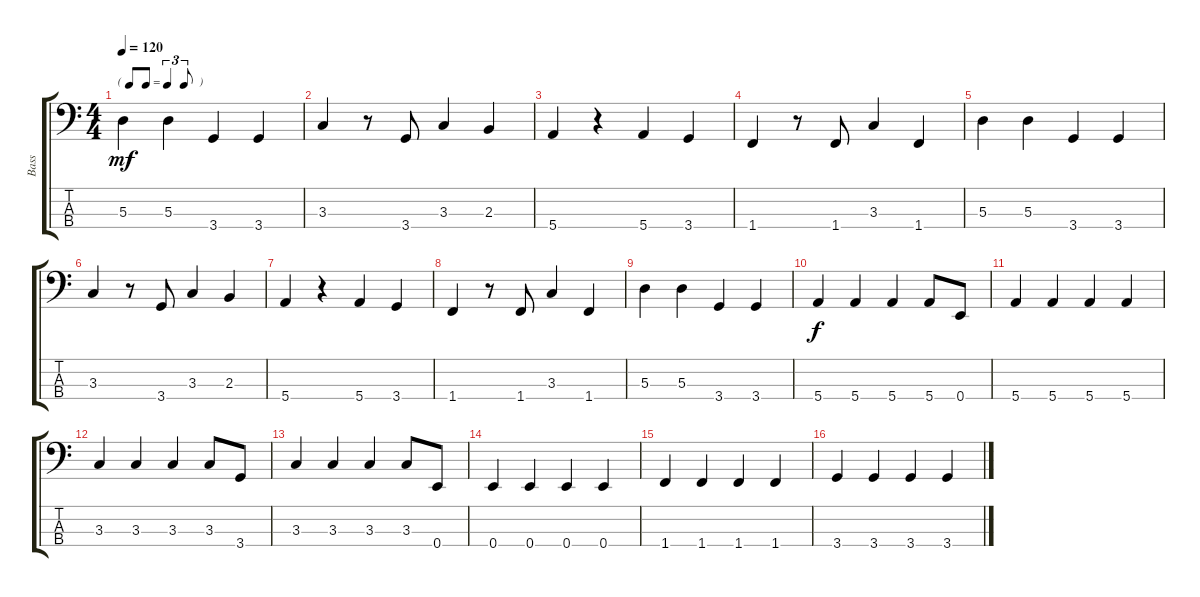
\track ("Bass" "Bass") {instrument electricbassfinger}
\staff {score tabs}
\tuning (G2 D2 A1 E1) {hide}
\ts (4 4)
\tf triplet8th
\tempo 120
\clef f4
\ks c
5.3.4{dy mf} 5.3.4 3.4.4 3.4.4 |
3.3.4 r.8 3.4.8 3.3.4 2.3.4 |
5.4.4 r.4 5.4.4 3.4.4 |
1.4.4 r.8 1.4.8 3.3.4 1.4.4 |
5.3.4 5.3.4 3.4.4 3.4.4 |
3.3.4 r.8 3.4.8 3.3.4 2.3.4 |
5.4.4 r.4 5.4.4 3.4.4 |
1.4.4 r.8 1.4.8 3.3.4 1.4.4 |
5.3.4 5.3.4 3.4.4 3.4.4 |
5.4.4{dy f} 5.4.4 5.4.4 5.4.8 0.4.8 |
5.4.4 5.4.4 5.4.4 5.4.4 |
3.3.4 3.3.4 3.3.4 3.3.8 3.4.8 |
3.3.4 3.3.4 3.3.4 3.3.8 0.4.8 |
0.4.4 0.4.4 0.4.4 0.4.4 |
1.4.4 1.4.4 1.4.4 1.4.4 |
3.4.4 3.4.4 3.4.4 3.4.4
